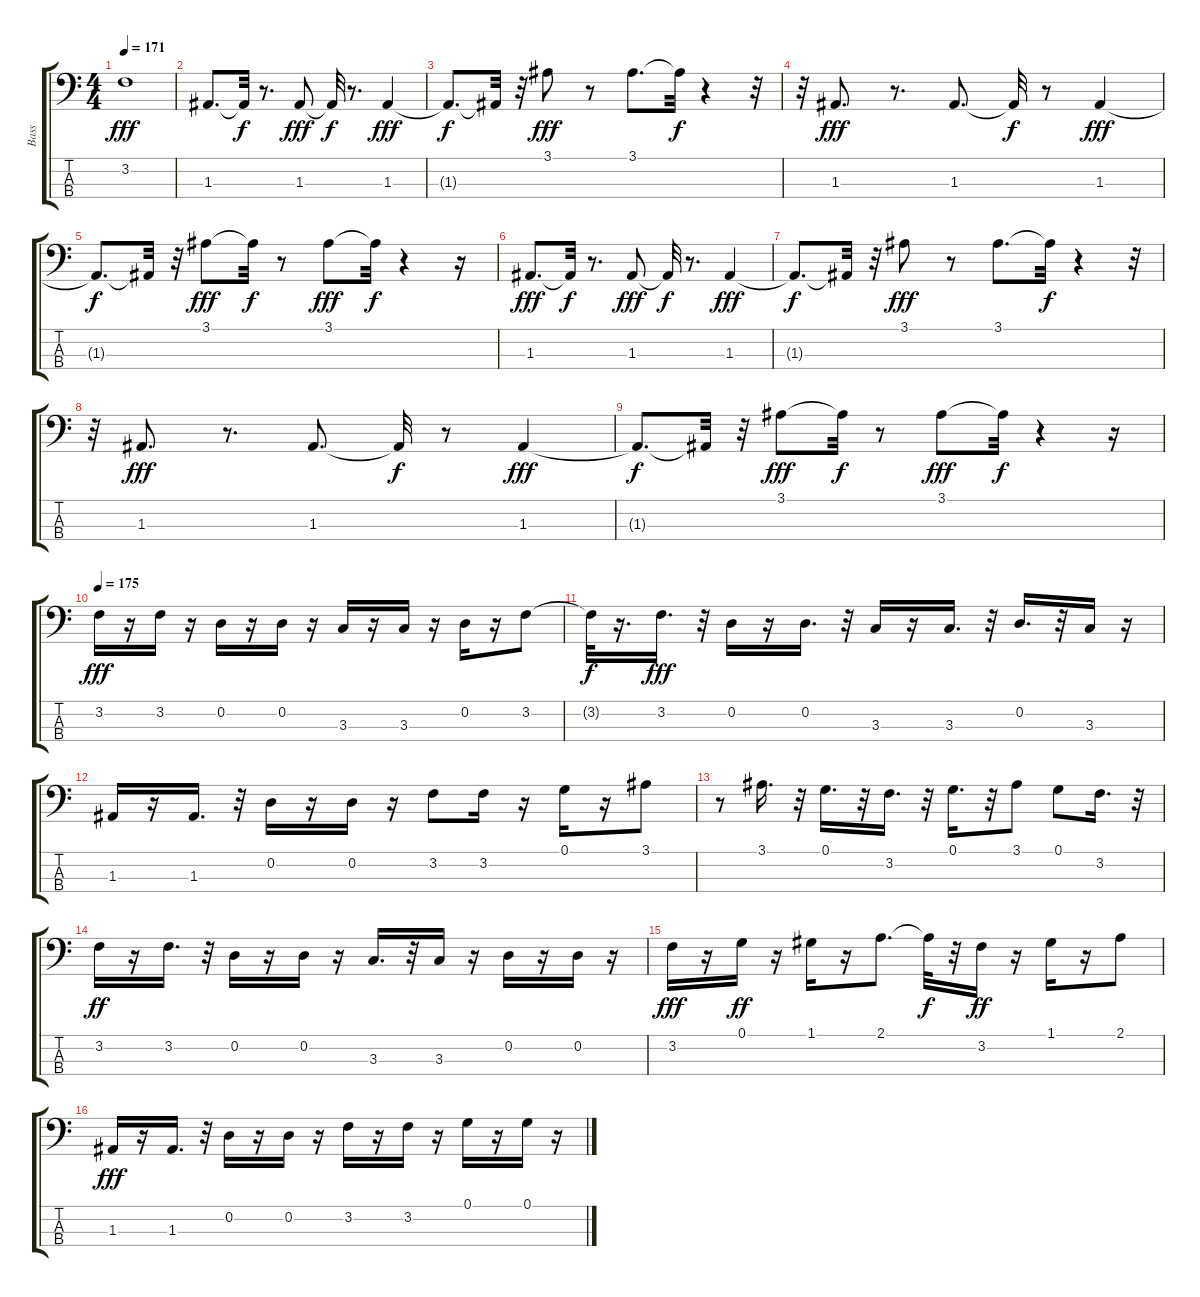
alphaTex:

\track ("Bass" "Bass") {instrument electricbasspick}
\staff {score tabs}
\tuning (G2 D2 A1 E1) {hide}
\ts (4 4)
\tempo 171
\clef f4
\ks c
3.2.1{dy fff} |
1.3.8{d} 1.3{t}.32{dy f} r.8{d} 1.3.8{dy fff} 1.3{t}.32{dy f} r.8{d} 1.3.4{dy fff} |
1.3{t}.8{d dy f} 1.3{t}.32 r.32 3.1.8{dy fff} r.8 3.1.8{d} 3.1{t}.32{dy f} r.4 r.32 |
r.32 1.3.8{d dy fff} r.8{d} 1.3.8{d} 1.3{t}.32{dy f} r.8 1.3.4{dy fff} |
1.3{t}.8{d dy f} 1.3{t}.32 r.32 3.1.8{dy fff} 3.1{t}.32{dy f} r.8 3.1.8{dy fff} 3.1{t}.32{dy f} r.4 r.16 |
1.3.8{d dy fff} 1.3{t}.32{dy f} r.8{d} 1.3.8{dy fff} 1.3{t}.32{dy f} r.8{d} 1.3.4{dy fff} |
1.3{t}.8{d dy f} 1.3{t}.32 r.32 3.1.8{dy fff} r.8 3.1.8{d} 3.1{t}.32{dy f} r.4 r.32 |
r.32 1.3.8{d dy fff} r.8{d} 1.3.8{d} 1.3{t}.32{dy f} r.8 1.3.4{dy fff} |
1.3{t}.8{d dy f} 1.3{t}.32 r.32 3.1.8{dy fff} 3.1{t}.32{dy f} r.8 3.1.8{dy fff} 3.1{t}.32{dy f} r.4 r.16 |
\tempo 175
3.2.16{dy fff} r.16 3.2.16 r.16 0.2.16 r.16 0.2.16 r.16 3.3.16 r.16 3.3.16 r.16 0.2.16 r.16 3.2.8 |
3.2{t}.32{dy f} r.16{d} 3.2.16{d dy fff} r.32 0.2.16 r.16 0.2.16{d} r.32 3.3.16 r.16 3.3.16{d} r.32 0.2.16{d} r.32 3.3.16 r.16 |
1.3.16 r.16 1.3.16{d} r.32 0.2.16 r.16 0.2.16 r.16 3.2.8 3.2.16 r.16 0.1.16 r.16 3.1.8 |
r.8 3.1.16{d} r.32 0.1.16{d} r.32 3.2.16{d} r.32 0.1.16{d} r.32 3.1.8 0.1.8 3.2.16{d} r.32 |
3.2.16{dy ff} r.16 3.2.16{d} r.32 0.2.16 r.16 0.2.16 r.16 3.3.16{d} r.32 3.3.16 r.16 0.2.16 r.16 0.2.16 r.16 |
3.2.16{dy fff} r.16 0.1.16{dy ff} r.16 1.1.16 r.16 2.1.8{d} 2.1{t}.32{dy f} r.32 3.2.16{dy ff} r.16 1.1.16 r.16 2.1.8 |
1.3.16{dy fff} r.16 1.3.16{d} r.32 0.2.16 r.16 0.2.16 r.16 3.2.16 r.16 3.2.16 r.16 0.1.16 r.16 0.1.16 r.16
